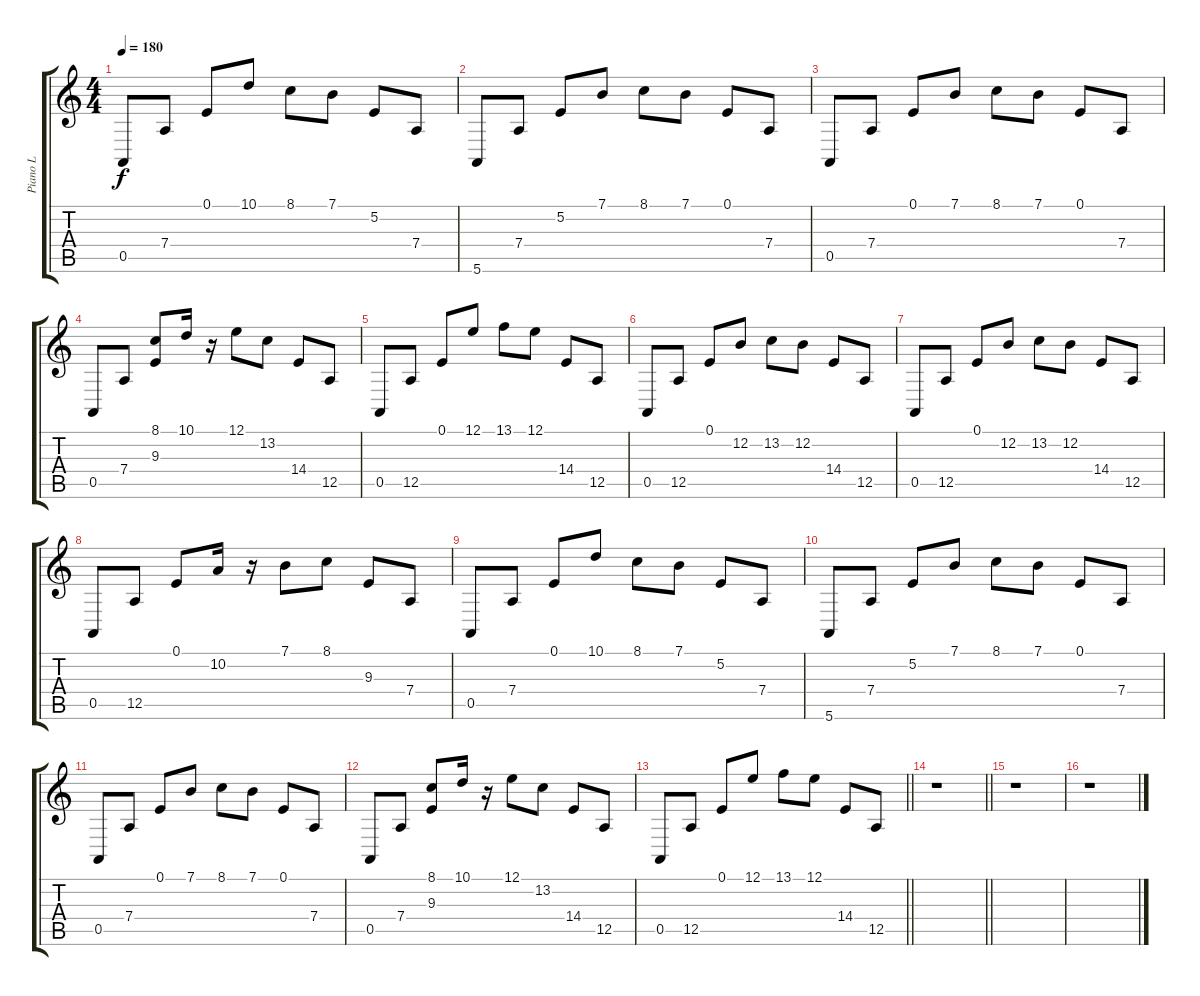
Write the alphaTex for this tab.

\track ("Piano L" "Piano L") {instrument acousticgrandpiano}
\staff {score tabs}
\tuning (E4 B3 G3 D3 A2 E2) {hide}
\ts (4 4)
\tempo 180
\clef g2
\ks c
0.5.8{dy f} 7.4.8 0.1.8 10.1.8 8.1.8 7.1.8 5.2.8 7.4.8 |
5.6.8 7.4.8 5.2.8 7.1.8 8.1.8 7.1.8 0.1.8 7.4.8 |
0.5.8 7.4.8 0.1.8 7.1.8 8.1.8 7.1.8 0.1.8 7.4.8 |
0.5.8 7.4.8 (8.1 9.3).8 10.1.16 r.16 12.1.8 13.2.8 14.4.8 12.5.8 |
0.5.8 12.5.8 0.1.8 12.1.8 13.1.8 12.1.8 14.4.8 12.5.8 |
0.5.8 12.5.8 0.1.8 12.2.8 13.2.8 12.2.8 14.4.8 12.5.8 |
0.5.8 12.5.8 0.1.8 12.2.8 13.2.8 12.2.8 14.4.8 12.5.8 |
0.5.8 12.5.8 0.1.8 10.2.16 r.16 7.1.8 8.1.8 9.3.8 7.4.8 |
0.5.8 7.4.8 0.1.8 10.1.8 8.1.8 7.1.8 5.2.8 7.4.8 |
5.6.8 7.4.8 5.2.8 7.1.8 8.1.8 7.1.8 0.1.8 7.4.8 |
0.5.8 7.4.8 0.1.8 7.1.8 8.1.8 7.1.8 0.1.8 7.4.8 |
0.5.8 7.4.8 (8.1 9.3).8 10.1.16 r.16 12.1.8 13.2.8 14.4.8 12.5.8 |
\barLineRight lightlight
0.5.8 12.5.8 0.1.8 12.1.8 13.1.8 12.1.8 14.4.8 12.5.8 |
\barLineRight lightlight
r.1 |
r.1 |
r.1
